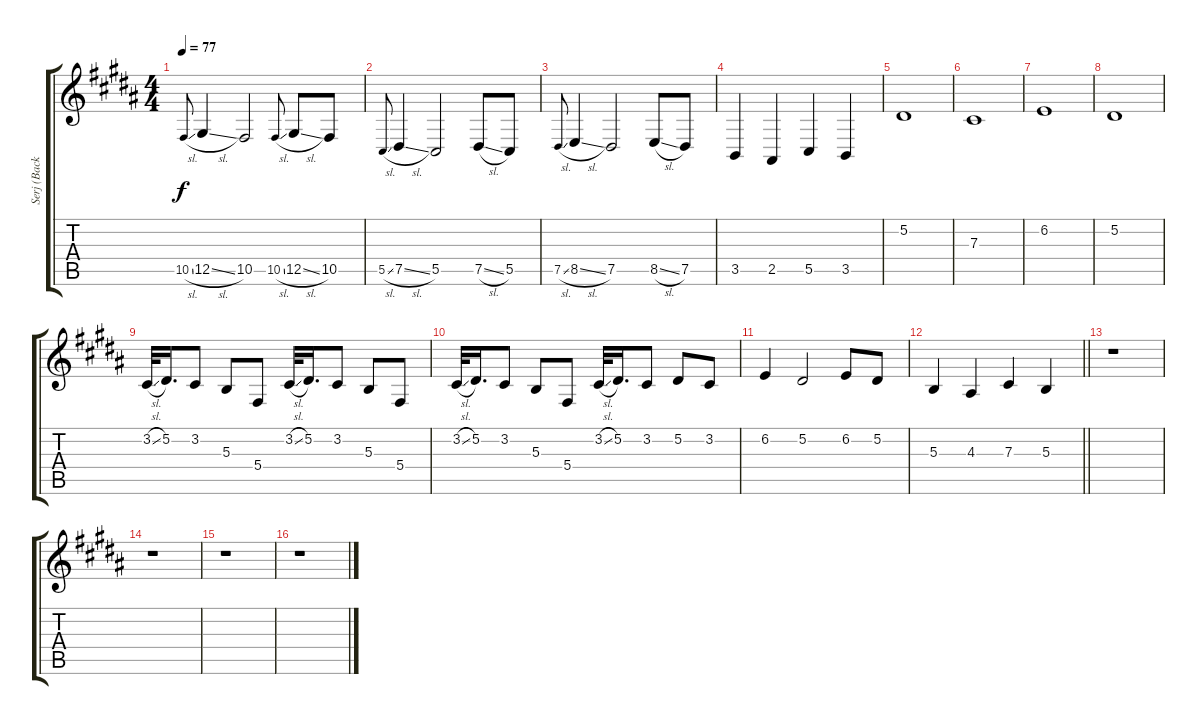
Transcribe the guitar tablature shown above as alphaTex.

\track ("Serj (Background Voice)" "Serj (Back") {instrument synthvoice}
\staff {score tabs}
\tuning (Eb4 Bb3 Gb3 Db3 Ab2 Db2) {hide}
\ts (4 4)
\tempo 77
\clef g2
\ks g#minor
10.5{sl}.8{gr onbeat dy f} 12.5{sl}.4 10.5.2 10.5{sl}.8{gr onbeat} 12.5{sl}.8 10.5.8 |
5.5{sl}.8{gr onbeat} 7.5{sl}.4 5.5.2 7.5{sl}.8 5.5.8 |
7.5{sl}.8{gr onbeat} 8.5{sl}.4 7.5.2 8.5{sl}.8 7.5.8 |
3.5.4 2.5.4 5.5.4 3.5.4 |
5.2.1 |
7.3.1 |
6.2.1 |
5.2.1 |
3.2{sl}.32 5.2.16{d} 3.2.8 5.3.8 5.4.8 3.2{sl}.32 5.2.16{d} 3.2.8 5.3.8 5.4.8 |
3.2{sl}.32 5.2.16{d} 3.2.8 5.3.8 5.4.8 3.2{sl}.32 5.2.16{d} 3.2.8 5.2.8 3.2.8 |
6.2.4 5.2.2 6.2.8 5.2.8 |
\barLineRight lightlight
5.3.4 4.3.4 7.3.4 5.3.4 |
\ks b
r.1 |
r.1 |
r.1 |
r.1
